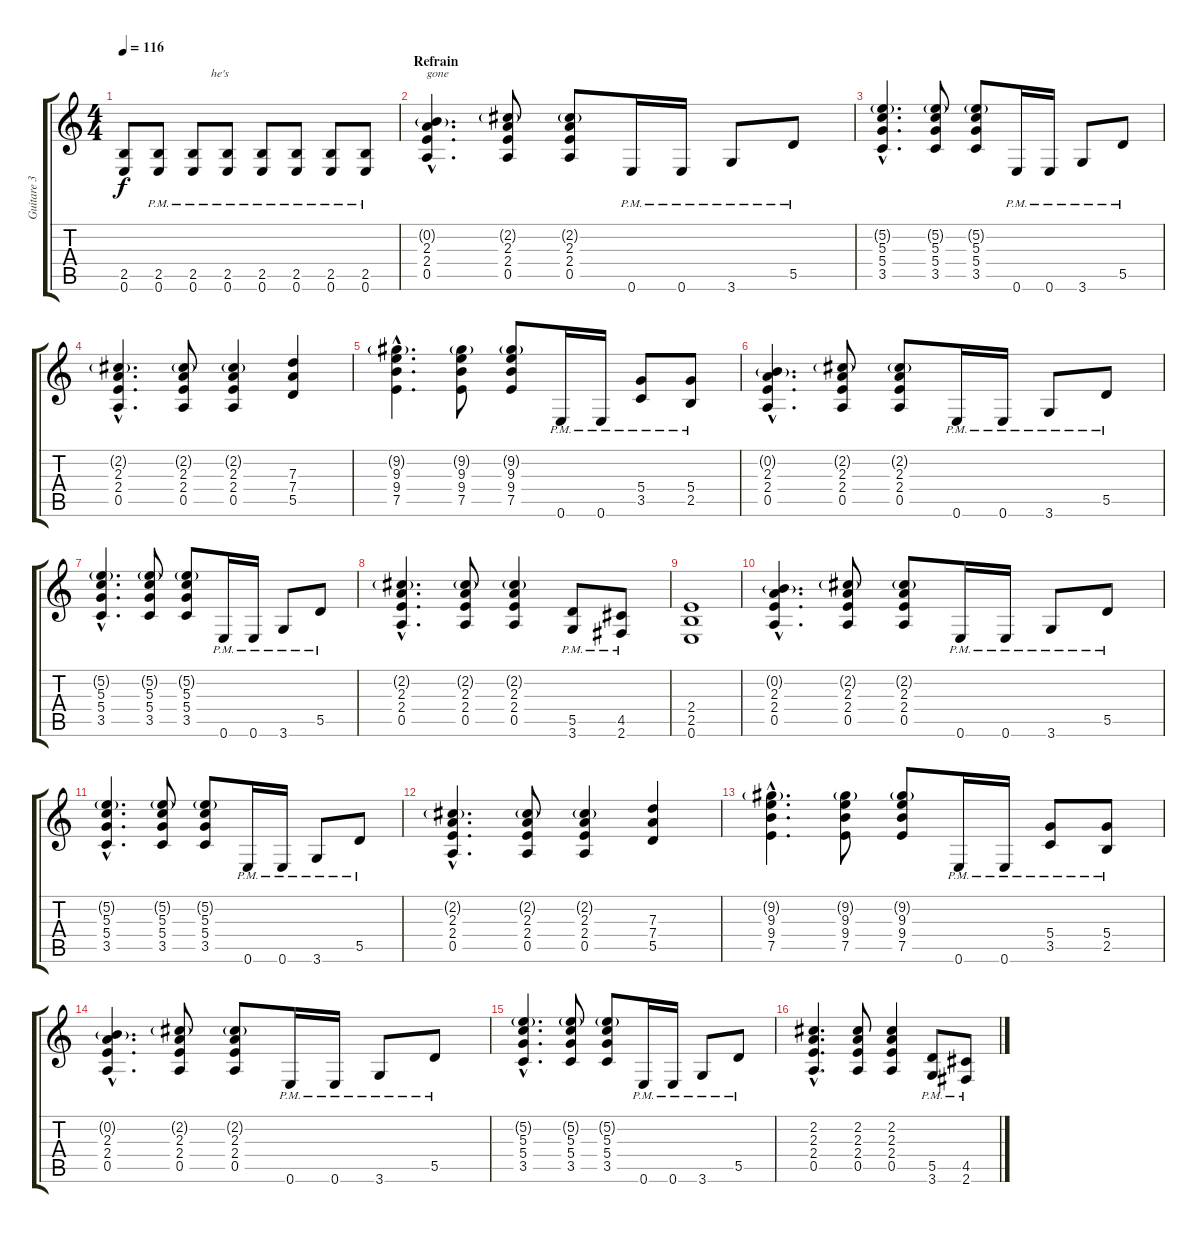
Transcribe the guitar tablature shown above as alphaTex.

\track ("Guitare 3 " "Guitare 3 ") {instrument distortionguitar}
\staff {score tabs}
\tuning (E4 B3 G3 D3 A2 E2) {hide}
\ts (4 4)
\tempo 116
\clef g2
\ks c
(2.5 0.6).8{txt "                             he's" dy f} (2.5{pm} 0.6{pm}).8 (2.5{pm} 0.6{pm}).8 (2.5{pm} 0.6{pm}).8 (2.5{pm} 0.6{pm}).8 (2.5{pm} 0.6{pm}).8 (2.5{pm} 0.6{pm}).8 (2.5{pm} 0.6{pm}).8 |
\section ("" "Refrain")
(0.2{g hac} 2.3{hac} 2.4{hac} 0.5{hac}).4{d txt "gone"} (2.2{g} 2.3 2.4 0.5).8 (2.2{g} 2.3 2.4 0.5).8 0.6{pm}.16 0.6{pm}.16 3.6{pm}.8 5.5{pm}.8 |
(5.2{g hac} 5.3{hac} 5.4{hac} 3.5{hac}).4{d} (5.2{g} 5.3 5.4 3.5).8 (5.2{g} 5.3 5.4 3.5).8 0.6{pm}.16 0.6{pm}.16 3.6{pm}.8 5.5{pm}.8 |
(2.2{g hac} 2.3{hac} 2.4{hac} 0.5{hac}).4{d} (2.2{g} 2.3 2.4 0.5).8 (2.2{g} 2.3 2.4 0.5).4 (7.3 7.4 5.5).4 |
(9.2{g hac} 9.3{hac} 9.4{hac} 7.5{hac}).4{d} (9.2{g} 9.3 9.4 7.5).8 (9.2{g} 9.3 9.4 7.5).8 0.6{pm}.16 0.6{pm}.16 (5.4{pm} 3.5{pm}).8 (5.4{pm} 2.5{pm}).8 |
(0.2{g hac} 2.3{hac} 2.4{hac} 0.5{hac}).4{d} (2.2{g} 2.3 2.4 0.5).8 (2.2{g} 2.3 2.4 0.5).8 0.6{pm}.16 0.6{pm}.16 3.6{pm}.8 5.5{pm}.8 |
(5.2{g hac} 5.3{hac} 5.4{hac} 3.5{hac}).4{d} (5.2{g} 5.3 5.4 3.5).8 (5.2{g} 5.3 5.4 3.5).8 0.6{pm}.16 0.6{pm}.16 3.6{pm}.8 5.5{pm}.8 |
(2.2{g hac} 2.3{hac} 2.4{hac} 0.5{hac}).4{d} (2.2{g} 2.3 2.4 0.5).8 (2.2{g} 2.3 2.4 0.5).4 (5.5{pm} 3.6{pm}).8 (4.5{pm} 2.6{pm}).8 |
(2.4 2.5 0.6).1 |
(0.2{g hac} 2.3{hac} 2.4{hac} 0.5{hac}).4{d} (2.2{g} 2.3 2.4 0.5).8 (2.2{g} 2.3 2.4 0.5).8 0.6{pm}.16 0.6{pm}.16 3.6{pm}.8 5.5{pm}.8 |
(5.2{g hac} 5.3{hac} 5.4{hac} 3.5{hac}).4{d} (5.2{g} 5.3 5.4 3.5).8 (5.2{g} 5.3 5.4 3.5).8 0.6{pm}.16 0.6{pm}.16 3.6{pm}.8 5.5{pm}.8 |
(2.2{g hac} 2.3{hac} 2.4{hac} 0.5{hac}).4{d} (2.2{g} 2.3 2.4 0.5).8 (2.2{g} 2.3 2.4 0.5).4 (7.3 7.4 5.5).4 |
(9.2{g hac} 9.3{hac} 9.4{hac} 7.5{hac}).4{d} (9.2{g} 9.3 9.4 7.5).8 (9.2{g} 9.3 9.4 7.5).8 0.6{pm}.16 0.6{pm}.16 (5.4{pm} 3.5{pm}).8 (5.4{pm} 2.5{pm}).8 |
(0.2{g hac} 2.3{hac} 2.4{hac} 0.5{hac}).4{d} (2.2{g} 2.3 2.4 0.5).8 (2.2{g} 2.3 2.4 0.5).8 0.6{pm}.16 0.6{pm}.16 3.6{pm}.8 5.5{pm}.8 |
(5.2{g hac} 5.3{hac} 5.4{hac} 3.5{hac}).4{d} (5.2{g} 5.3 5.4 3.5).8 (5.2{g} 5.3 5.4 3.5).8 0.6{pm}.16 0.6{pm}.16 3.6{pm}.8 5.5{pm}.8 |
(2.2{hac} 2.3{hac} 2.4{hac} 0.5{hac}).4{d} (2.2 2.3 2.4 0.5).8 (2.2 2.3 2.4 0.5).4 (5.5{pm} 3.6{pm}).8 (4.5{pm} 2.6{pm}).8
